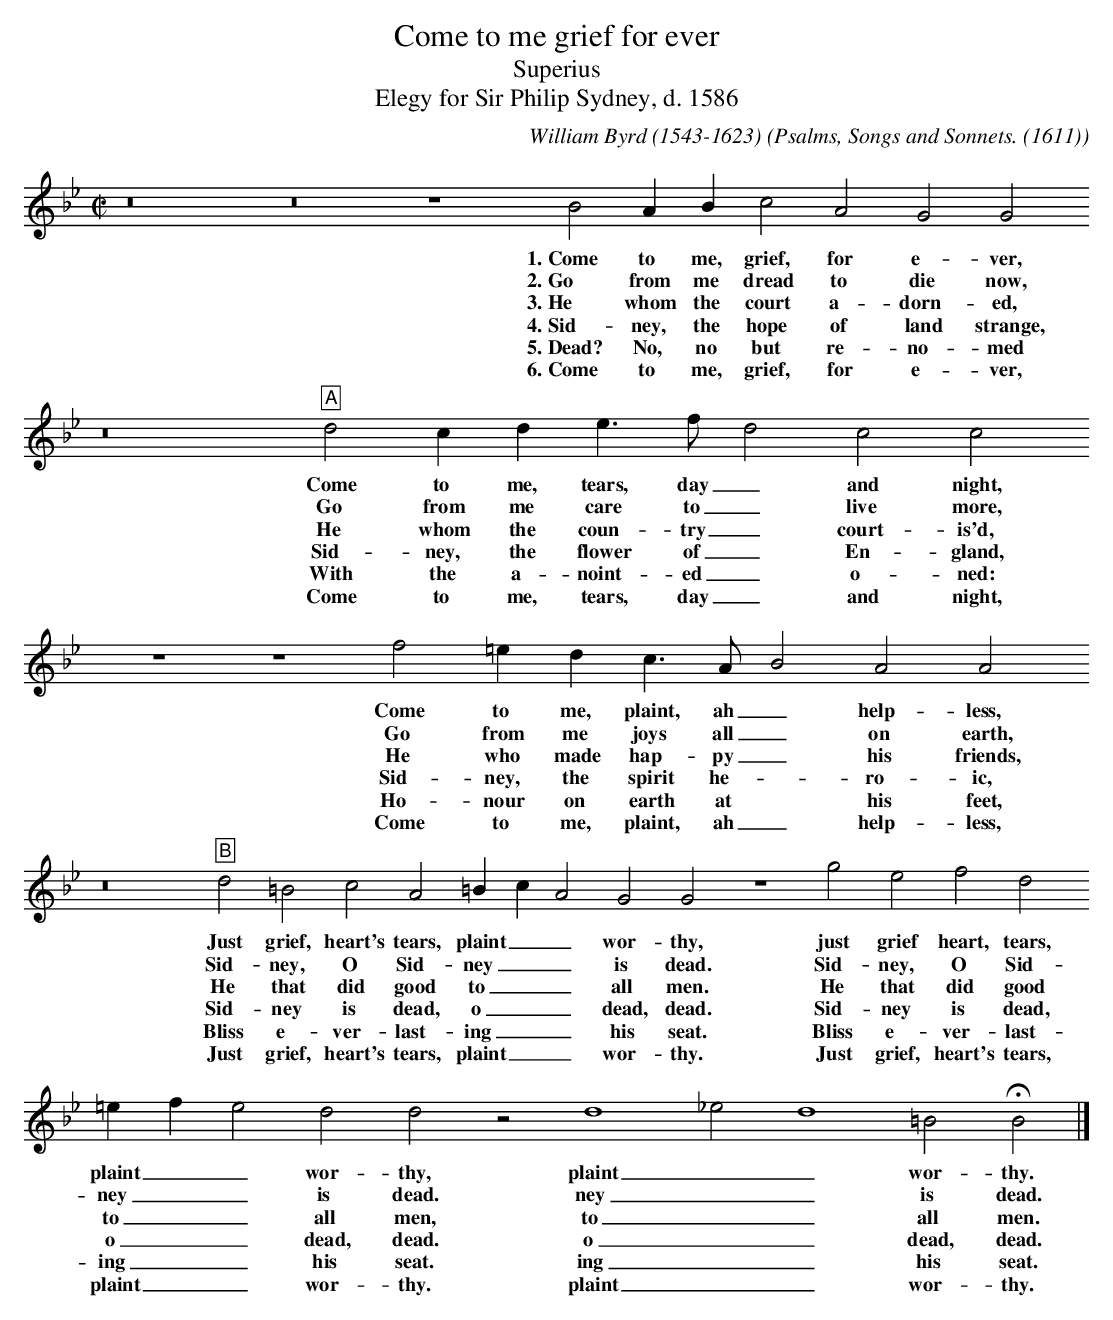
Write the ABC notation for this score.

X:1
T:Come to me grief for ever
T: Superius
T:Elegy for Sir Philip Sydney, d. 1586
O: Psalms, Songs and Sonnets. (1611)
C: William Byrd (1543-1623)
L:1/4
M:C|
K:G minor
z8 z8 z4 B2 A B c2 A2 G2 G2
w:         1.~Come to me, grief, for e- ver,
w:         2.~Go from me dread to die now,
w:         3.~He whom the court a- dorn- ed,
w:         4.~Sid- ney, the hope of land strange,
w:         5.~Dead? No, no but re- no- med
w:         6.~Come to me, grief, for e- ver,
z8 "A"d2 c d e > f d2 c2 c2
w:         Come to me, tears, day _ and night,
w:         Go from me care to _ live more,
w:         He whom the coun- try _ court- is'd,
w:         Sid- ney, the flower of _ En- gland,
w:         With the a- noint- ed _ o- ned:
w:         Come to me, tears, day _ and night,
z4 z4 f2 =e d c > A B2 A2 A2
w:         Come to me, plaint, ah _ help- less,
w:         Go from me joys all _ on earth,
w:         He who made hap- py _ his friends,
w:         Sid- ney, the spirit he- * ro- ic,
w:         Ho- nour on earth at * his feet,
w:         Come to me, plaint, ah _ help- less,
z8 "B"d2 =B2 c2 A2 =B c A2 G2 G2 z4 g2 e2 f2 d2 =e f e2 d2 d2 z2 d4 _e2 d4 =B2 HB2|]
w:         Just grief, heart's tears, plaint _ _ wor- thy, just grief heart, tears, plaint _ _ wor- thy, plaint _ _ wor- thy.
w:         Sid- ney, O Sid- ney _ _ is dead. Sid- ney, O Sid- ney _ _ is dead. ney _ _ is dead.
w:         He that did good to _ _ all men. He that did good to _ _ all men, to _ _ all men.
w:         Sid- ney is dead, o _ _ dead, dead.  Sid- ney is dead, o _ _ dead, dead. o _ _ dead, dead.
w:         Bliss e- ver- last- ing _ _ his seat. Bliss e- ver- last- ing _ _ his seat. ing _ _ his seat.
w:         Just grief, heart's tears, plaint _ _ wor- thy. Just grief, heart's tears, plaint _ _ wor- thy. plaint _ _ wor- thy.
